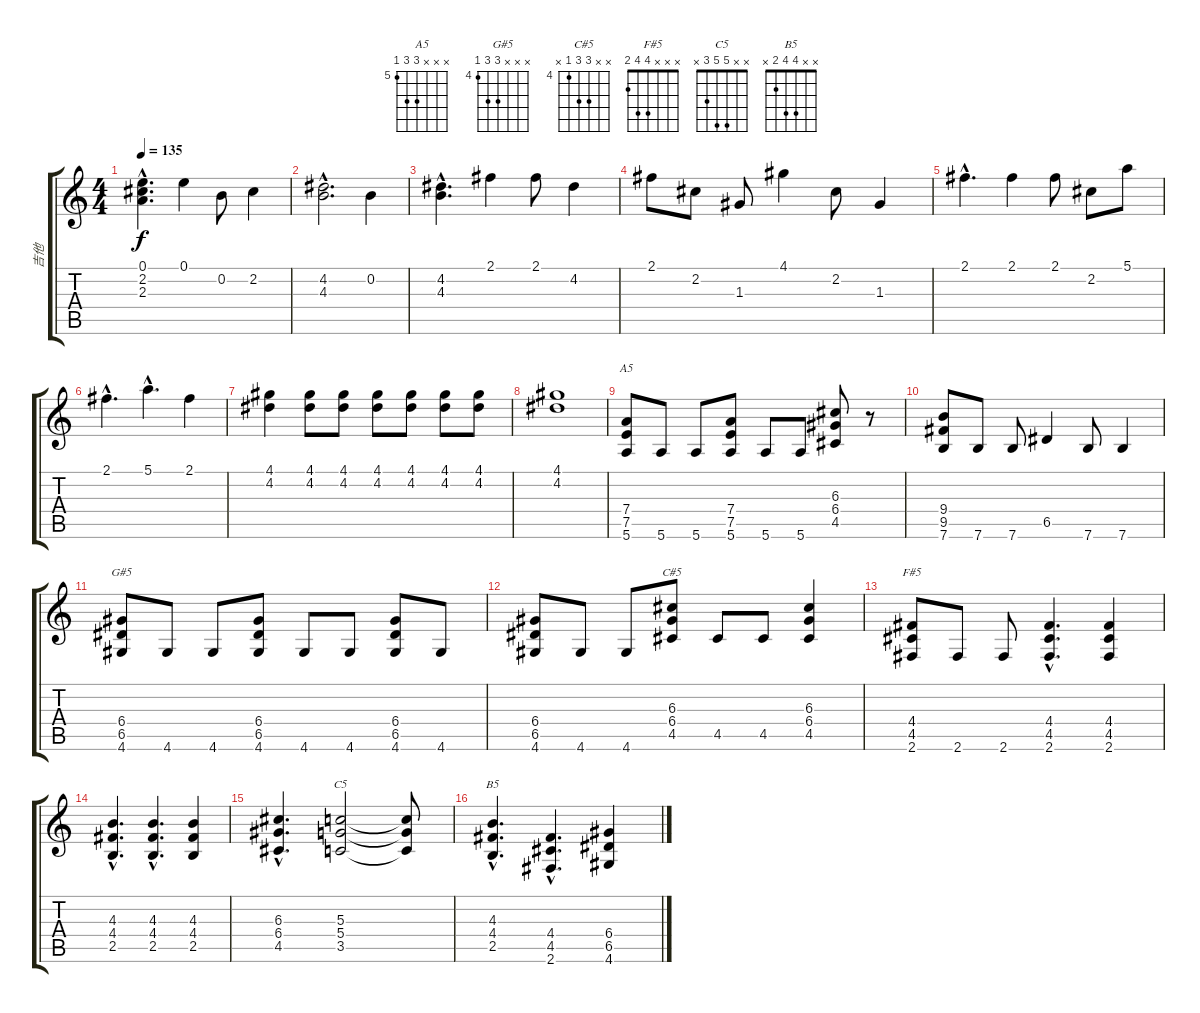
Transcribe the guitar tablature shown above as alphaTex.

\track ("吉他" "吉他") {instrument distortionguitar}
\staff {score tabs}
\tuning (E4 B3 G3 D3 A2 E2) {hide}
\chord ("A5" x x x 7 7 5) {firstfret 5}
\chord ("G#5" x x x 6 6 4) {firstfret 4}
\chord ("C#5" x x 6 6 4 x) {firstfret 4}
\chord ("F#5" x x x 4 4 2)
\chord ("C5" x x 5 5 3 x)
\chord ("B5" x x 4 4 2 x)
\ts (4 4)
\tempo 135
\clef g2
\ks c
(0.1{hac} 2.2{hac} 2.3{hac}).4{d dy f} 0.1.4 0.2.8 2.2.4 |
(4.2{hac} 4.3{hac}).2{d} 0.2.4 |
(4.2{hac} 4.3{hac}).4{d} 2.1.4 2.1.8 4.2.4 |
2.1.8 2.2.8 1.3.8 4.1.4 2.2.8 1.3.4 |
2.1{hac}.4{d} 2.1.4 2.1.8 2.2.8 5.1.8 |
2.1{hac}.4{d} 5.1{hac}.4{d} 2.1.4 |
(4.1 4.2).4 (4.1 4.2).8 (4.1 4.2).8 (4.1 4.2).8 (4.1 4.2).8 (4.1 4.2).8 (4.1 4.2).8 |
(4.1 4.2).1 |
(7.4 7.5 5.6).8{ch "A5"} 5.6.8 5.6.8 (7.4 7.5 5.6).8 5.6.8 5.6.8 (6.3 6.4 4.5).8 r.8 |
(9.4 9.5 7.6).8 7.6.8 7.6.8 6.5.4 7.6.8 7.6.4 |
(6.4 6.5 4.6).8{ch "G#5"} 4.6.8 4.6.8 (6.4 6.5 4.6).8 4.6.8 4.6.8 (6.4 6.5 4.6).8 4.6.8 |
(6.4 6.5 4.6).8 4.6.8 4.6.8 (6.3 6.4 4.5).8{ch "C#5"} 4.5.8 4.5.8 (6.3 6.4 4.5).4 |
(4.4 4.5 2.6).8{ch "F#5"} 2.6.8 2.6.8 (4.4{hac} 4.5{hac} 2.6{hac}).4{d} (4.4 4.5 2.6).4 |
(4.3{hac} 4.4{hac} 2.5{hac}).4{d} (4.3{hac} 4.4{hac} 2.5{hac}).4{d} (4.3 4.4 2.5).4 |
(6.3{hac} 6.4{hac} 4.5{hac}).4{d} (5.3 5.4 3.5).2{ch "C5"} (5.3{t} 5.4{t} 3.5{t}).8 |
(4.3{hac} 4.4{hac} 2.5{hac}).4{d ch "B5"} (4.4{hac} 4.5{hac} 2.6{hac}).4{d} (6.4 6.5 4.6).4
